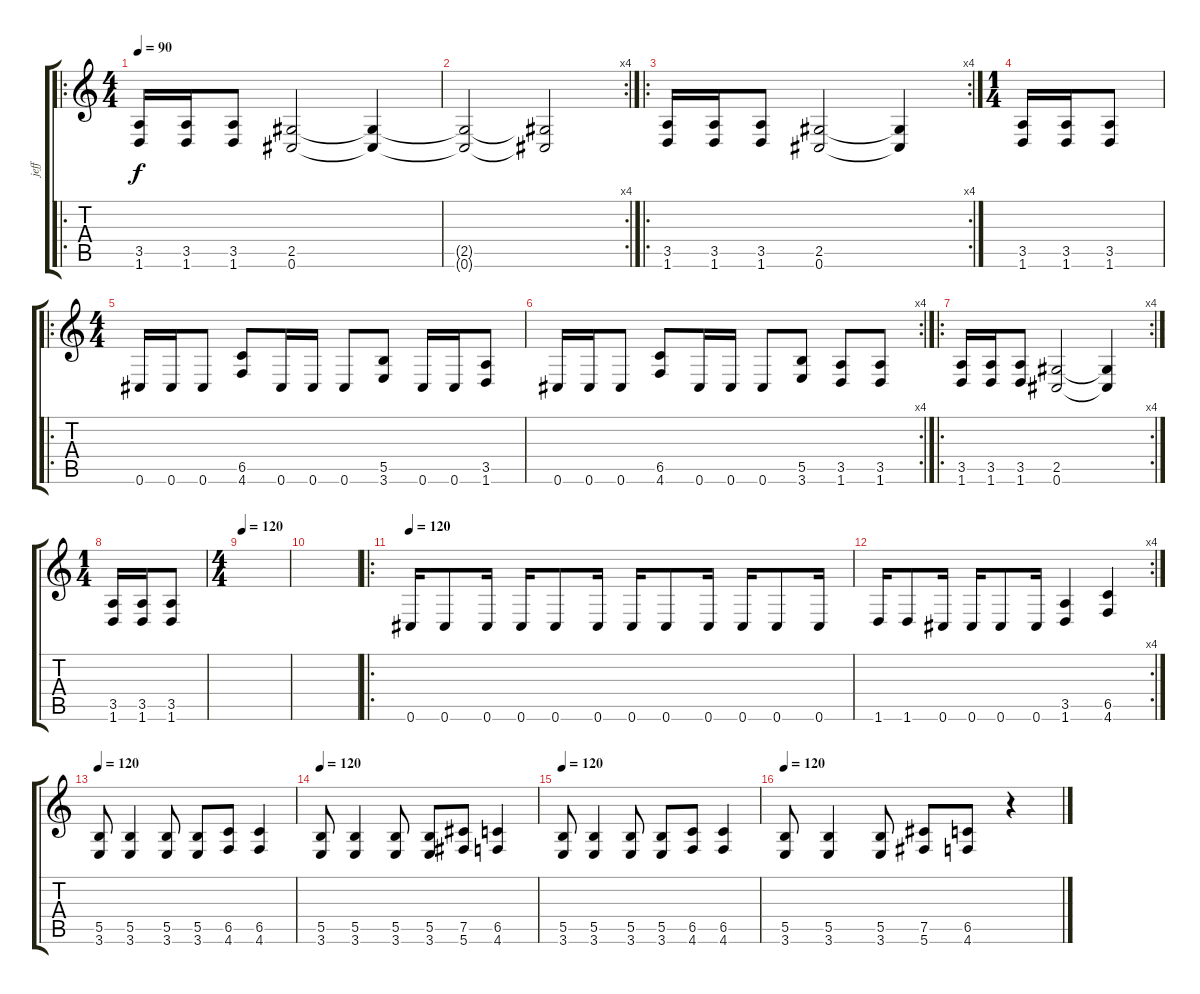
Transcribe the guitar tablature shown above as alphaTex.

\track ("jeff" "jeff") {instrument distortionguitar}
\staff {score tabs}
\tuning (Db4 Ab3 E3 B2 Gb2 Db2) {hide}
\ro
\ts (4 4)
\tempo 90
\clef g2
\ks c
(3.5 1.6).16{dy f instrument distortionguitar} (3.5 1.6).16 (3.5 1.6).8 (2.5 0.6).2 (2.5{t} 0.6{t}).4 |
\rc 4
(2.5{t} 0.6{t}).2 (2.5{t} 0.6{t}).2 |
\ro
\rc 4
(3.5 1.6).16 (3.5 1.6).16 (3.5 1.6).8 (2.5 0.6).2 (2.5{t} 0.6{t}).4 |
\ts (1 4)
(3.5 1.6).16 (3.5 1.6).16 (3.5 1.6).8 |
\ro
\ts (4 4)
0.6.16 0.6.16 0.6.8 (6.5 4.6).8 0.6.16 0.6.16 0.6.8 (5.5 3.6).8 0.6.16 0.6.16 (3.5 1.6).8 |
\rc 4
0.6.16 0.6.16 0.6.8 (6.5 4.6).8 0.6.16 0.6.16 0.6.8 (5.5 3.6).8 (3.5 1.6).8 (3.5 1.6).8 |
\ro
\rc 4
(3.5 1.6).16 (3.5 1.6).16 (3.5 1.6).8 (2.5 0.6).2 (2.5{t} 0.6{t}).4 |
\ts (1 4)
(3.5 1.6).16 (3.5 1.6).16 (3.5 1.6).8 |
\ts (4 4)
\tempo 120
|
|
\ro
\tempo 120
0.6.16 0.6.8 0.6.16 0.6.16 0.6.8 0.6.16 0.6.16 0.6.8 0.6.16 0.6.16 0.6.8 0.6.16 |
\rc 4
1.6.16 1.6.8 0.6.16 0.6.16 0.6.8 0.6.16 (3.5 1.6).4 (6.5 4.6).4 |
\tempo 120
(5.5 3.6).8 (5.5 3.6).4 (5.5 3.6).8 (5.5 3.6).8 (6.5 4.6).8 (6.5 4.6).4 |
\tempo 120
(5.5 3.6).8 (5.5 3.6).4 (5.5 3.6).8 (5.5 3.6).8 (7.5 5.6).8 (6.5 4.6).4 |
\tempo 120
(5.5 3.6).8 (5.5 3.6).4 (5.5 3.6).8 (5.5 3.6).8 (6.5 4.6).8 (6.5 4.6).4 |
\tempo 120
(5.5 3.6).8 (5.5 3.6).4 (5.5 3.6).8 (7.5 5.6).8 (6.5 4.6).8 r.4
